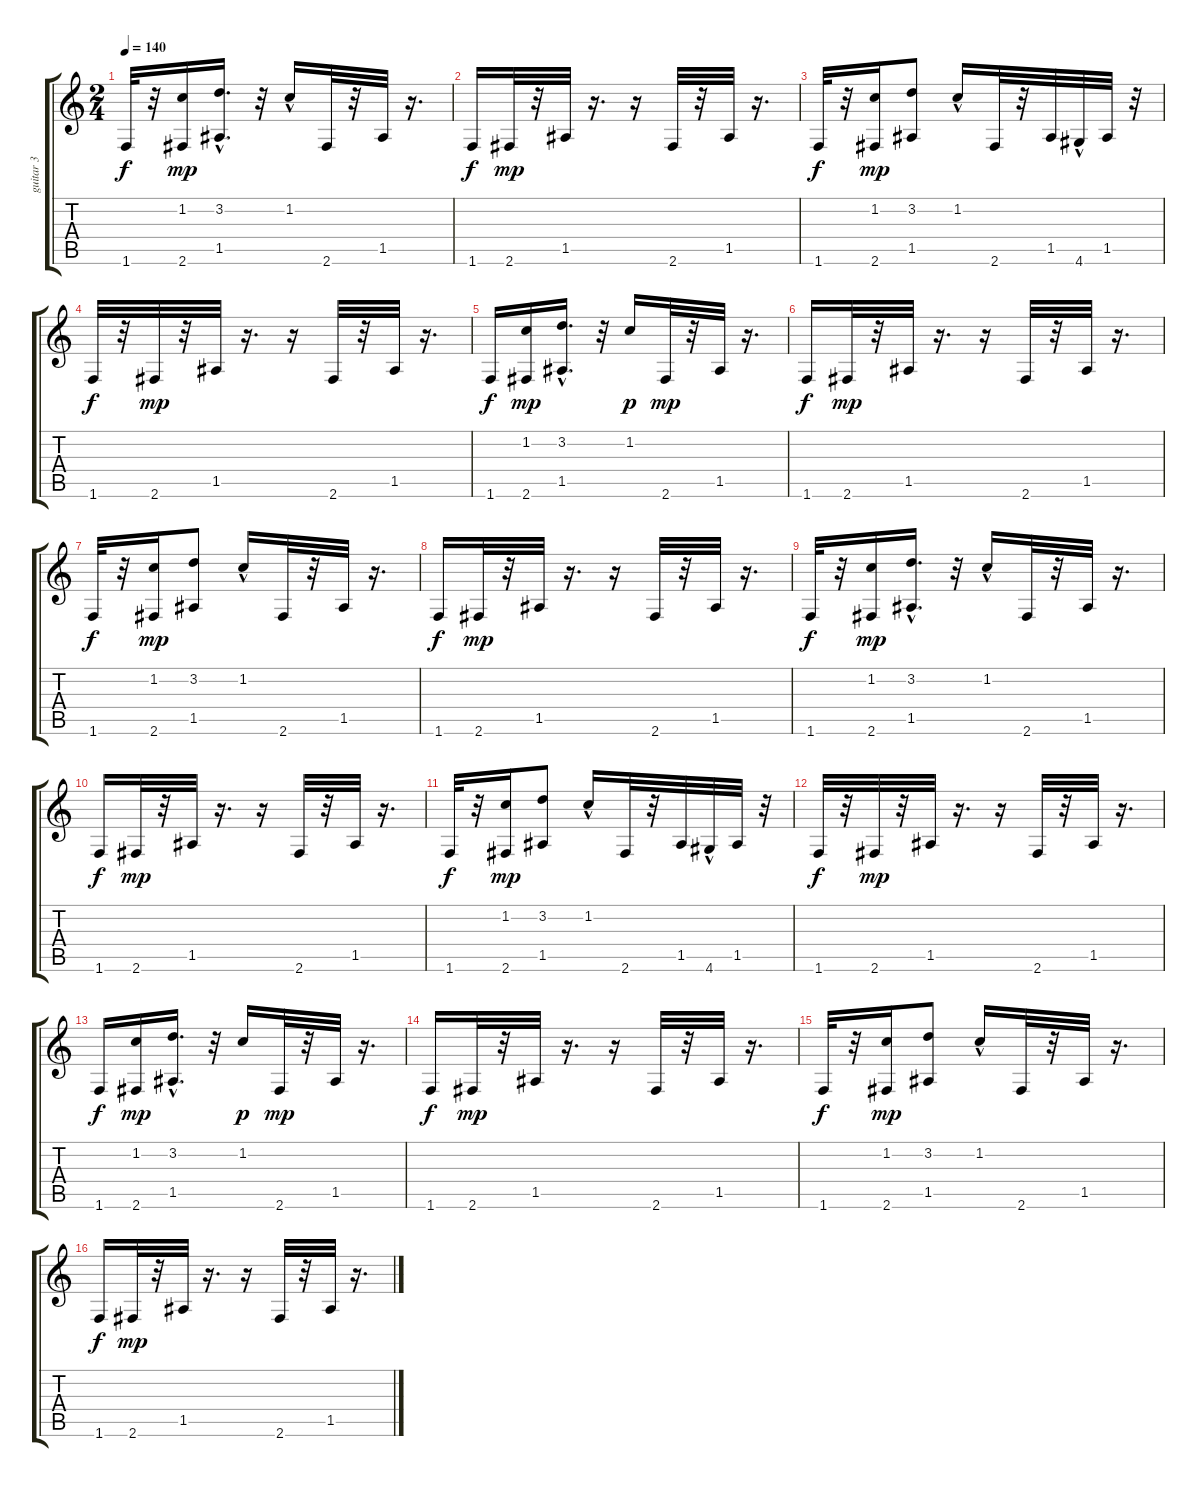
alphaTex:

\track ("guitar 3" "guitar 3") {instrument acousticguitarsteel}
\staff {score tabs}
\tuning (E4 B3 G3 D3 A2 E2) {hide}
\ts (2 4)
\tempo 140
\clef g2
\ks c
1.6.32{dy f} r.32 (1.2 2.6).16{dy mp} (3.2{hac} 1.5).16{d} r.32 1.2{hac}.16 2.6.32 r.32 1.5.32 r.16{d} |
1.6.16{dy f} 2.6.32{dy mp} r.32 1.5.32 r.16{d} r.16 2.6.32 r.32 1.5.32 r.16{d} |
1.6.32{dy f} r.32 (1.2 2.6).16{dy mp} (3.2 1.5).8 1.2{hac}.16 2.6.32 r.32 1.5.32 4.6{hac}.32 1.5.32 r.32 |
1.6.32{dy f} r.32 2.6.32{dy mp} r.32 1.5.32 r.16{d} r.16 2.6.32 r.32 1.5.32 r.16{d} |
1.6.16{dy f} (1.2 2.6).16{dy mp} (3.2{hac} 1.5).16{d} r.32 1.2.16{dy p} 2.6.32{dy mp} r.32 1.5.32 r.16{d} |
1.6.16{dy f} 2.6.32{dy mp} r.32 1.5.32 r.16{d} r.16 2.6.32 r.32 1.5.32 r.16{d} |
1.6.32{dy f} r.32 (1.2 2.6).16{dy mp} (3.2 1.5).8 1.2{hac}.16 2.6.32 r.32 1.5.32 r.16{d} |
1.6.16{dy f} 2.6.32{dy mp} r.32 1.5.32 r.16{d} r.16 2.6.32 r.32 1.5.32 r.16{d} |
1.6.32{dy f} r.32 (1.2 2.6).16{dy mp} (3.2{hac} 1.5).16{d} r.32 1.2{hac}.16 2.6.32 r.32 1.5.32 r.16{d} |
1.6.16{dy f} 2.6.32{dy mp} r.32 1.5.32 r.16{d} r.16 2.6.32 r.32 1.5.32 r.16{d} |
1.6.32{dy f} r.32 (1.2 2.6).16{dy mp} (3.2 1.5).8 1.2{hac}.16 2.6.32 r.32 1.5.32 4.6{hac}.32 1.5.32 r.32 |
1.6.32{dy f} r.32 2.6.32{dy mp} r.32 1.5.32 r.16{d} r.16 2.6.32 r.32 1.5.32 r.16{d} |
1.6.16{dy f} (1.2 2.6).16{dy mp} (3.2{hac} 1.5).16{d} r.32 1.2.16{dy p} 2.6.32{dy mp} r.32 1.5.32 r.16{d} |
1.6.16{dy f} 2.6.32{dy mp} r.32 1.5.32 r.16{d} r.16 2.6.32 r.32 1.5.32 r.16{d} |
1.6.32{dy f} r.32 (1.2 2.6).16{dy mp} (3.2 1.5).8 1.2{hac}.16 2.6.32 r.32 1.5.32 r.16{d} |
1.6.16{dy f} 2.6.32{dy mp} r.32 1.5.32 r.16{d} r.16 2.6.32 r.32 1.5.32 r.16{d}
